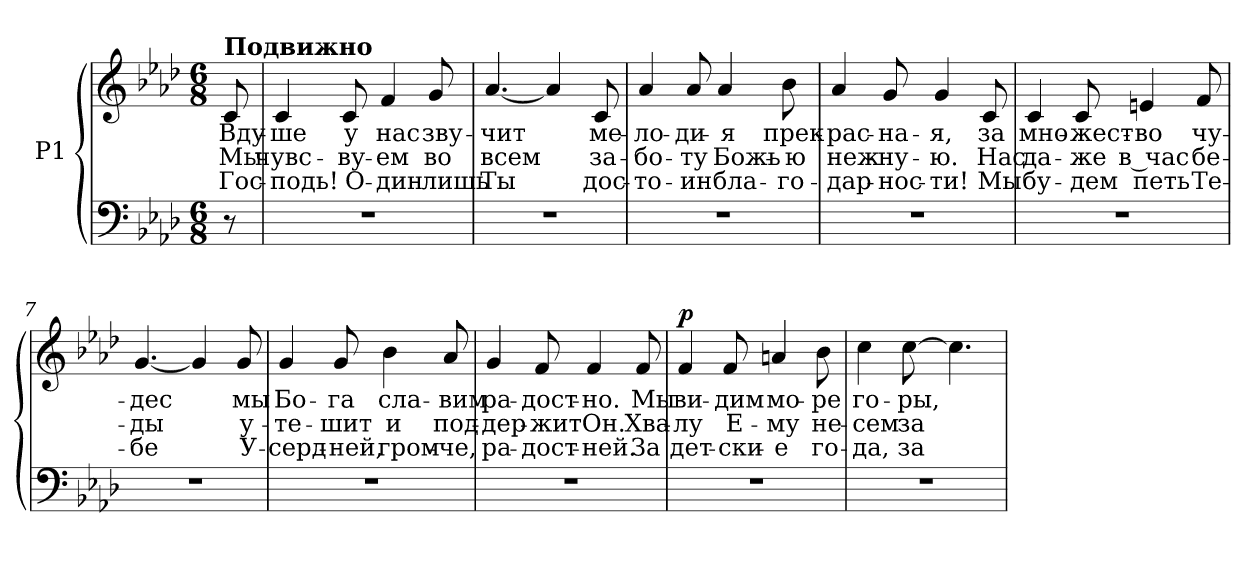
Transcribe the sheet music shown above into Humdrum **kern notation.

**kern	**kern	**text	**text	**text	**dynam
*part1	*part1	*part1	*part1	*part1	*part1
*staff2	*staff1	*staff1	*staff1	*staff1	*staff1/2
*I"P1	*	*	*	*	*
!!LO:PB:g=z
*clefF4	*clefG2	*	*	*	*
*k[b-e-a-d-]	*k[b-e-a-d-]	*	*	*	*
*A-:	*A-:	*	*	*	*
*M6/8	*M6/8	*	*	*	*
=1	=1	=1	=1	=1	=1
!	!LO:TX:a:B:t=Подвижно	!	!	!	!
!	!	!LO:LY:b:color=#000000	!LO:LY:b:color=#000000	!LO:LY:b:color=#000000	!
8r	8ci/	Вду-	Мы	Гос-	.
=2	=2	=2	=2	=2	=2
!LO:N:vis=1	!	!	!	!	!
!	!	!LO:LY:b:color=#000000	!LO:LY:b:color=#000000	!LO:LY:b:color=#000000	!
2.r	4ci/	-ше	чувс-	-подь!	.
!	!	!LO:LY:b:color=#000000	!LO:LY:b:color=#000000	!LO:LY:b:color=#000000	!
.	8ci/	у	-ву-	О-	.
!	!	!LO:LY:b:color=#000000	!LO:LY:b:color=#000000	!LO:LY:b:color=#000000	!
.	4fi/	нас	-ем	-дин	.
!	!	!LO:LY:b:color=#000000	!LO:LY:b:color=#000000	!LO:LY:b:color=#000000	!
.	8gi/	зву-	во	лишь	.
=3	=3	=3	=3	=3	=3
!LO:N:vis=1	!	!	!	!	!
!	!	!LO:LY:b:color=#000000	!LO:LY:b:color=#000000	!LO:LY:b:color=#000000	!
2.r	[<4.a-i/	-чит	всем	Ты	.
.	4a-i/]	.	.	.	.
!	!	!LO:LY:b:color=#000000	!LO:LY:b:color=#000000	!LO:LY:b:color=#000000	!
.	8ci/	ме-	за-	дос-	.
=4	=4	=4	=4	=4	=4
!LO:N:vis=1	!	!	!	!	!
!	!	!LO:LY:b:color=#000000	!LO:LY:b:color=#000000	!LO:LY:b:color=#000000	!
2.r	4a-i/	-ло-	-бо-	-то-	.
!	!	!LO:LY:b:color=#000000	!LO:LY:b:color=#000000	!LO:LY:b:color=#000000	!
.	8a-i/	-ди-	-ту	-ин	.
!	!	!LO:LY:b:color=#000000	!LO:LY:b:color=#000000	!LO:LY:b:color=#000000	!
.	4a-i/	-я	Божь-	бла-	.
!	!	!LO:LY:b:color=#000000	!LO:LY:b:color=#000000	!LO:LY:b:color=#000000	!
.	8b-i\	прек-	-ю	-го-	.
=5	=5	=5	=5	=5	=5
!LO:N:vis=1	!	!	!	!	!
!	!	!LO:LY:b:color=#000000	!LO:LY:b:color=#000000	!LO:LY:b:color=#000000	!
2.r	4a-i/	-рас-	неж-	-дар-	.
!	!	!LO:LY:b:color=#000000	!LO:LY:b:color=#000000	!LO:LY:b:color=#000000	!
.	8gi/	-на-	-ну-	-нос-	.
!	!	!LO:LY:b:color=#000000	!LO:LY:b:color=#000000	!LO:LY:b:color=#000000	!
.	4gi/	-я,	-ю.	-ти!	.
!	!	!LO:LY:b:color=#000000	!LO:LY:b:color=#000000	!LO:LY:b:color=#000000	!
.	8ci/	за	Нас	Мы	.
=6	=6	=6	=6	=6	=6
!LO:N:vis=1	!	!	!	!	!
!	!	!LO:LY:b:color=#000000	!LO:LY:b:color=#000000	!LO:LY:b:color=#000000	!
2.r	4ci/	мно-	да-	бу-	.
!	!	!LO:LY:b:color=#000000	!LO:LY:b:color=#000000	!LO:LY:b:color=#000000	!
.	8ci/	-жест-	-же	-дем	.
!	!	!LO:LY:b:color=#000000	!LO:LY:b:color=#000000	!LO:LY:b:color=#000000	!
.	4eni/	-во	в час	петь	.
!	!	!LO:LY:b:color=#000000	!LO:LY:b:color=#000000	!LO:LY:b:color=#000000	!
.	8fi/	чу-	бе-	Те-	.
!!LO:LB:g=z
=7	=7	=7	=7	=7	=7
!LO:N:vis=1	!	!	!	!	!
!	!	!LO:LY:b:color=#000000	!LO:LY:b:color=#000000	!LO:LY:b:color=#000000	!
2.r	[<4.gi/	-дес	-ды	-бе	.
.	4gi/]	.	.	.	.
!	!	!LO:LY:b:color=#000000	!LO:LY:b:color=#000000	!LO:LY:b:color=#000000	!
.	8gi/	мы	у-	У-	.
=8	=8	=8	=8	=8	=8
!LO:N:vis=1	!	!	!	!	!
!	!	!LO:LY:b:color=#000000	!LO:LY:b:color=#000000	!LO:LY:b:color=#000000	!
2.r	4gi/	Бо-	-те-	-серд-	.
!	!	!LO:LY:b:color=#000000	!LO:LY:b:color=#000000	!LO:LY:b:color=#000000	!
.	8gi/	-га	-шит	-ней,	.
!	!	!LO:LY:b:color=#000000	!LO:LY:b:color=#000000	!LO:LY:b:color=#000000	!
.	4b-i\	сла-	и	гром-	.
!	!	!LO:LY:b:color=#000000	!LO:LY:b:color=#000000	!LO:LY:b:color=#000000	!
.	8a-i/	-вим	под-	-че,	.
=9	=9	=9	=9	=9	=9
!LO:N:vis=1	!	!	!	!	!
!	!	!LO:LY:b:color=#000000	!LO:LY:b:color=#000000	!LO:LY:b:color=#000000	!
2.r	4gi/	ра-	-дер-	ра-	.
!	!	!LO:LY:b:color=#000000	!LO:LY:b:color=#000000	!LO:LY:b:color=#000000	!
.	8fi/	-дост-	-жит	-дост-	.
!	!	!LO:LY:b:color=#000000	!LO:LY:b:color=#000000	!LO:LY:b:color=#000000	!
.	4fi/	-но.	Он.	-ней.	.
!	!	!LO:LY:b:color=#000000	!LO:LY:b:color=#000000	!LO:LY:b:color=#000000	!
.	8fi/	Мы	Хва-	За	.
=10	=10	=10	=10	=10	=10
!LO:N:vis=1	!	!	!	!	!
!	!	!LO:LY:b:color=#000000	!LO:LY:b:color=#000000	!LO:LY:b:color=#000000	!
2.r	4fi/	ви-	-лу	дет-	p
!	!	!LO:LY:b:color=#000000	!LO:LY:b:color=#000000	!LO:LY:b:color=#000000	!
.	8fi/	-дим	Е-	-ски-	.
!	!	!LO:LY:b:color=#000000	!LO:LY:b:color=#000000	!LO:LY:b:color=#000000	!
.	4ani/	мо-	-му	-е	.
!	!	!LO:LY:b:color=#000000	!LO:LY:b:color=#000000	!LO:LY:b:color=#000000	!
.	8b-i\	-ре	не-	го-	.
=11	=11	=11	=11	=11	=11
!LO:N:vis=1	!	!	!	!	!
!	!	!LO:LY:b:color=#000000	!LO:LY:b:color=#000000	!LO:LY:b:color=#000000	!
2.r	4cci\	го-	-сем	-да,	.
!	!	!LO:LY:b:color=#000000	!LO:LY:b:color=#000000	!LO:LY:b:color=#000000	!
.	[>8cci\	-ры,	за	за	.
.	4.cci\]	.	.	.	.
=	=	=	=	=	=
*-	*-	*-	*-	*-	*-
